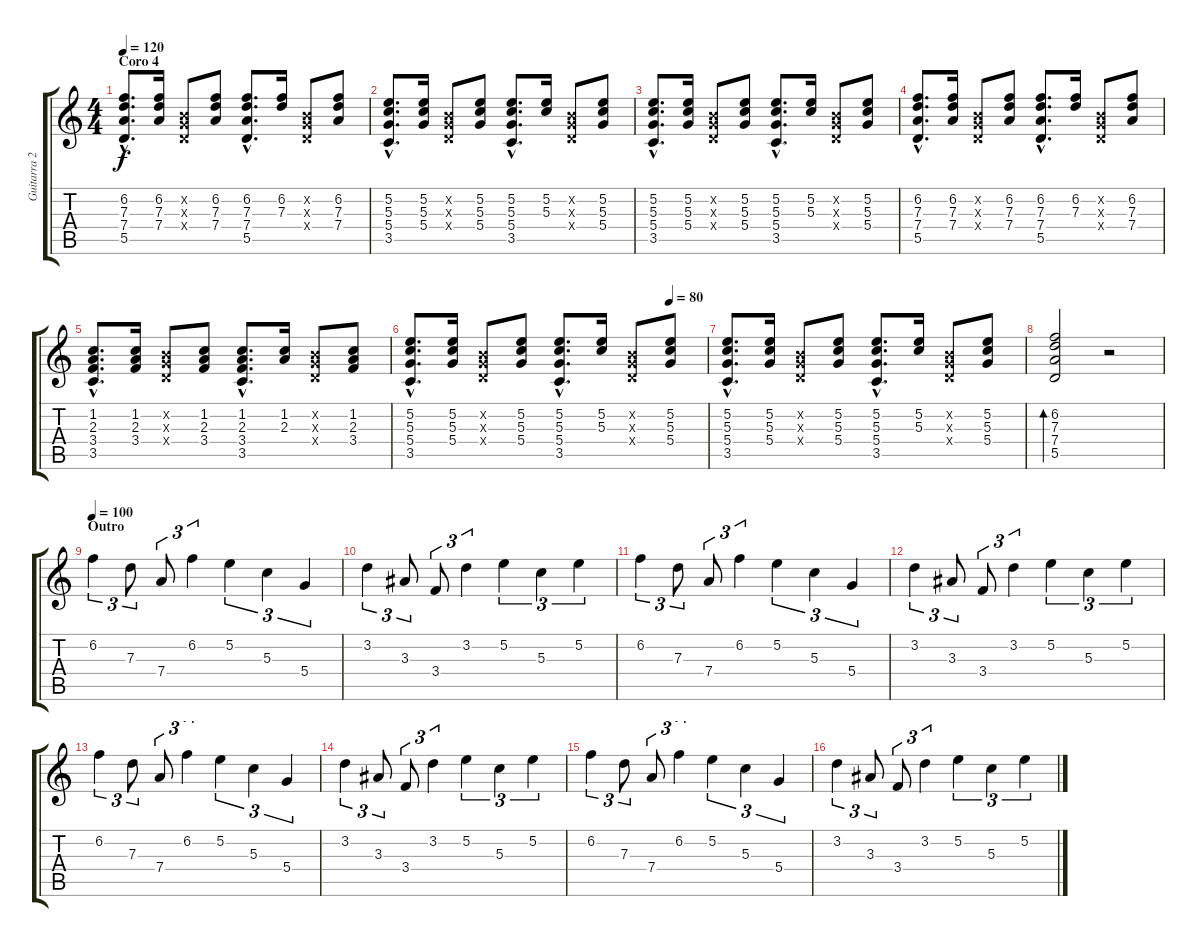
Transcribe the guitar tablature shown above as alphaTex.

\track ("Guitarra 2 - Frank" "Guitarra 2") {instrument electricguitarclean}
\staff {score tabs}
\tuning (E4 B3 G3 D3 A2 E2) {hide}
\ts (4 4)
\section ("" "Coro 4")
\tempo 120
\clef g2
\ks c
(6.2{hac} 7.3{hac} 7.4{hac} 5.5{hac}).8{d dy f} (6.2 7.3 7.4).16 (0.2{x} 0.3{x} 0.4{x}).8 (6.2 7.3 7.4).8 (6.2{hac} 7.3{hac} 7.4{hac} 5.5{hac}).8{d} (6.2 7.3).16 (0.2{x} 0.3{x} 0.4{x}).8 (6.2 7.3 7.4).8 |
(5.2{hac} 5.3{hac} 5.4{hac} 3.5{hac}).8{d} (5.2 5.3 5.4).16 (0.2{x} 0.3{x} 0.4{x}).8 (5.2 5.3 5.4).8 (5.2{hac} 5.3{hac} 5.4{hac} 3.5{hac}).8{d} (5.2 5.3).16 (0.2{x} 0.3{x} 0.4{x}).8 (5.2 5.3 5.4).8 |
(5.2{hac} 5.3{hac} 5.4{hac} 3.5{hac}).8{d} (5.2 5.3 5.4).16 (0.2{x} 0.3{x} 0.4{x}).8 (5.2 5.3 5.4).8 (5.2{hac} 5.3{hac} 5.4{hac} 3.5{hac}).8{d} (5.2 5.3).16 (0.2{x} 0.3{x} 0.4{x}).8 (5.2 5.3 5.4).8 |
(6.2{hac} 7.3{hac} 7.4{hac} 5.5{hac}).8{d} (6.2 7.3 7.4).16 (0.2{x} 0.3{x} 0.4{x}).8 (6.2 7.3 7.4).8 (6.2{hac} 7.3{hac} 7.4{hac} 5.5{hac}).8{d} (6.2 7.3).16 (0.2{x} 0.3{x} 0.4{x}).8 (6.2 7.3 7.4).8 |
(1.2{hac} 2.3{hac} 3.4{hac} 3.5{hac}).8{d} (1.2 2.3 3.4).16 (0.2{x} 0.3{x} 0.4{x}).8 (1.2 2.3 3.4).8 (1.2{hac} 2.3{hac} 3.4{hac} 3.5{hac}).8{d} (1.2 2.3).16 (0.2{x} 0.3{x} 0.4{x}).8 (1.2 2.3 3.4).8 |
\tempo (80 0.875)
(5.2{hac} 5.3{hac} 5.4{hac} 3.5{hac}).8{d} (5.2 5.3 5.4).16 (0.2{x} 0.3{x} 0.4{x}).8 (5.2 5.3 5.4).8 (5.2{hac} 5.3{hac} 5.4{hac} 3.5{hac}).8{d} (5.2 5.3).16 (0.2{x} 0.3{x} 0.4{x}).8 (5.2 5.3 5.4).8 |
(5.2{hac} 5.3{hac} 5.4{hac} 3.5{hac}).8{d} (5.2 5.3 5.4).16 (0.2{x} 0.3{x} 0.4{x}).8 (5.2 5.3 5.4).8 (5.2{hac} 5.3{hac} 5.4{hac} 3.5{hac}).8{d} (5.2 5.3).16 (0.2{x} 0.3{x} 0.4{x}).8 (5.2 5.3 5.4).8 |
(6.2 7.3 7.4 5.5).2{bd 240} r.2 |
\section ("" "Outro")
\tempo 100
6.2.4{tu (3 2)} 7.3.8{tu (3 2)} 7.4.8{tu (3 2)} 6.2.4{tu (3 2)} 5.2.4{tu (3 2)} 5.3.4{tu (3 2)} 5.4.4{tu (3 2)} |
3.2.4{tu (3 2)} 3.3.8{tu (3 2)} 3.4.8{tu (3 2)} 3.2.4{tu (3 2)} 5.2.4{tu (3 2)} 5.3.4{tu (3 2)} 5.2.4{tu (3 2)} |
6.2.4{tu (3 2)} 7.3.8{tu (3 2)} 7.4.8{tu (3 2)} 6.2.4{tu (3 2)} 5.2.4{tu (3 2)} 5.3.4{tu (3 2)} 5.4.4{tu (3 2)} |
3.2.4{tu (3 2)} 3.3.8{tu (3 2)} 3.4.8{tu (3 2)} 3.2.4{tu (3 2)} 5.2.4{tu (3 2)} 5.3.4{tu (3 2)} 5.2.4{tu (3 2)} |
6.2.4{tu (3 2)} 7.3.8{tu (3 2)} 7.4.8{tu (3 2)} 6.2.4{tu (3 2)} 5.2.4{tu (3 2)} 5.3.4{tu (3 2)} 5.4.4{tu (3 2)} |
3.2.4{tu (3 2)} 3.3.8{tu (3 2)} 3.4.8{tu (3 2)} 3.2.4{tu (3 2)} 5.2.4{tu (3 2)} 5.3.4{tu (3 2)} 5.2.4{tu (3 2)} |
6.2.4{tu (3 2)} 7.3.8{tu (3 2)} 7.4.8{tu (3 2)} 6.2.4{tu (3 2)} 5.2.4{tu (3 2)} 5.3.4{tu (3 2)} 5.4.4{tu (3 2)} |
3.2.4{tu (3 2)} 3.3.8{tu (3 2)} 3.4.8{tu (3 2)} 3.2.4{tu (3 2)} 5.2.4{tu (3 2)} 5.3.4{tu (3 2)} 5.2.4{tu (3 2)}
